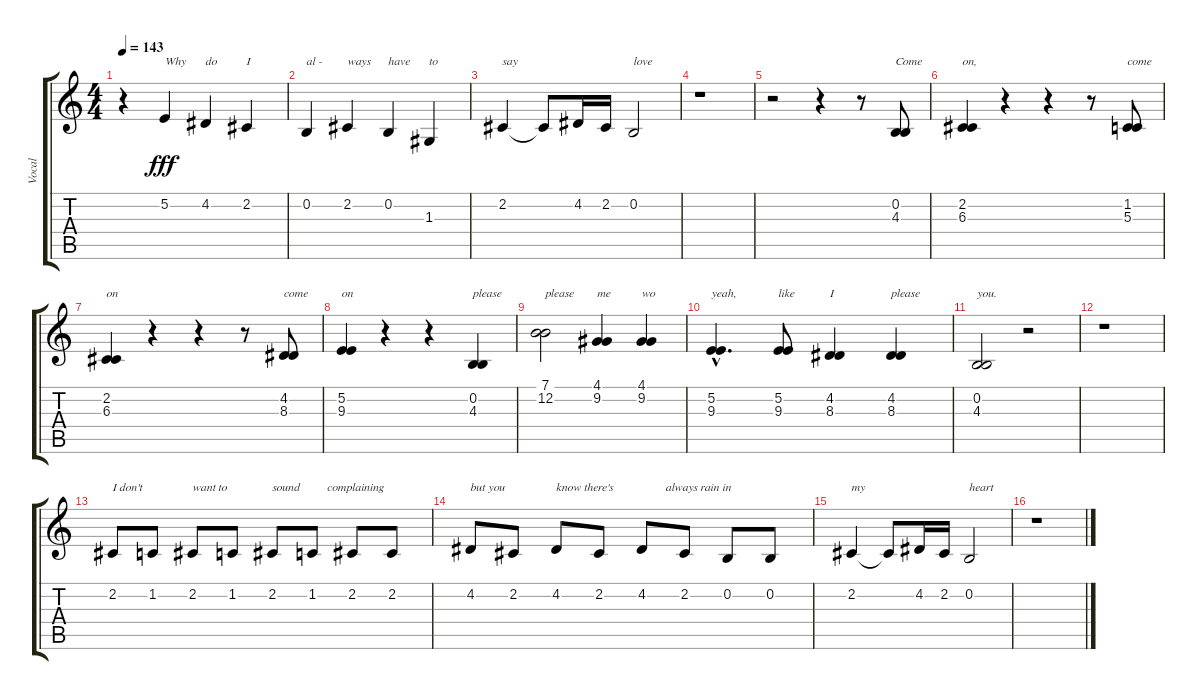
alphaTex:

\track ("Vocal" "Vocal") {instrument altosax}
\staff {score tabs}
\tuning (E4 B3 G3 D3 A2 E2) {hide}
\ts (4 4)
\tempo 143
\clef g2
\ks c
r.4{dy fff} 5.2.4{txt "Why"} 4.2.4{txt "do"} 2.2.4{txt "I"} |
0.2.4{txt "al -"} 2.2.4{txt "ways"} 0.2.4{txt "have"} 1.3.4{txt "to"} |
2.2.4{txt "say"} 2.2{t}.8 4.2.16 2.2.16 0.2.2{txt "love"} |
r.1 |
r.2 r.4 r.8 (0.2 4.3).8{txt "Come"} |
(2.2 6.3).4{txt "on,"} r.4 r.4 r.8 (1.2 5.3).8{txt "come"} |
(2.2 6.3).4{txt "on"} r.4 r.4 r.8 (4.2 8.3).8{txt "come"} |
(5.2 9.3).4{txt "on"} r.4 r.4 (0.2 4.3).4{txt "please"} |
(7.1 12.2).2{txt "please"} (4.1 9.2).4{txt "me"} (4.1 9.2).4{txt "wo"} |
(5.2{hac} 9.3{hac}).4{d txt "yeah,"} (5.2 9.3).8{txt "like"} (4.2 8.3).4{txt "I"} (4.2 8.3).4{txt "please"} |
(0.2 4.3).2{txt "you."} r.2 |
r.1 |
2.2.8{txt "I don't"} 1.2.8 2.2.8{txt "want to"} 1.2.8 2.2.8{txt "sound"} 1.2.8{txt "     complaining"} 2.2.8 2.2.8 |
4.2.8{txt "but you"} 2.2.8 4.2.8{txt "know there's"} 2.2.8 4.2.8{txt "        always rain in"} 2.2.8 0.2.8 0.2.8 |
2.2.4{txt "my"} 2.2{t}.8 4.2.16 2.2.16 0.2.2{txt "heart"} |
r.1
